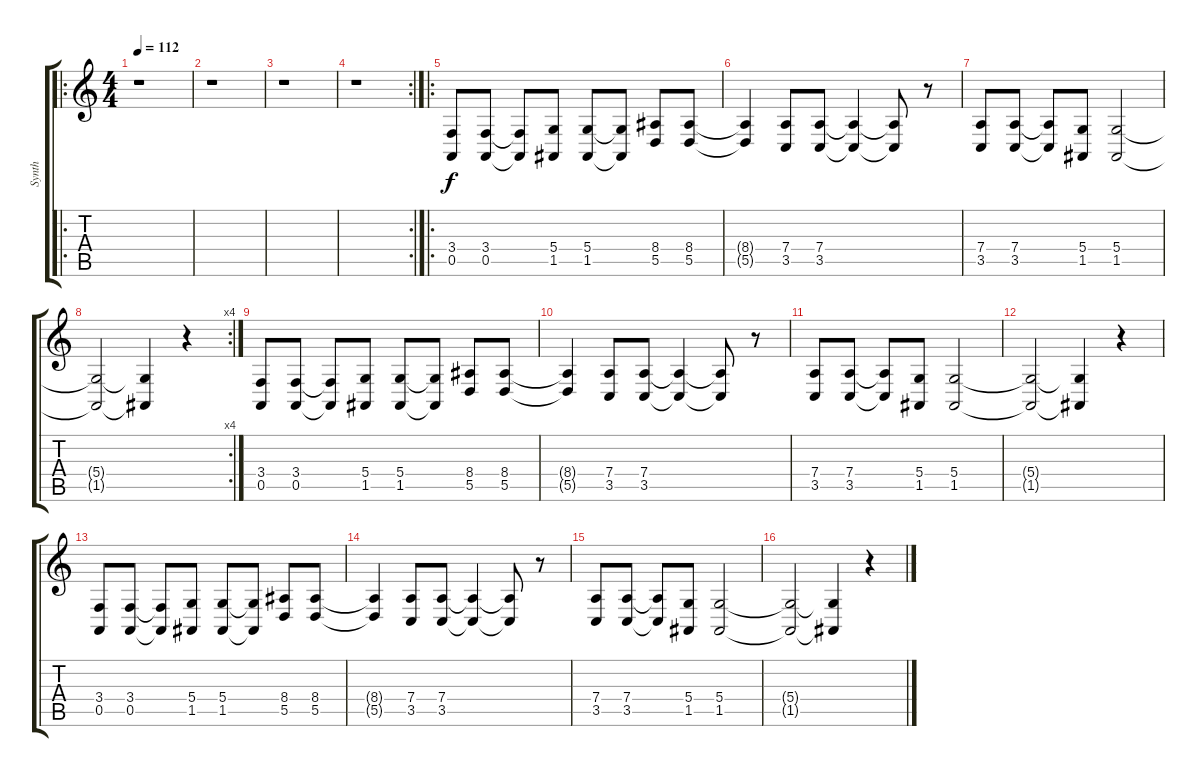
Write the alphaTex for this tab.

\track ("Synth" "Synth") {instrument fx5brightness}
\staff {score tabs}
\tuning (E4 B3 G3 D3 A2 E2) {hide}
\ro
\ts (4 4)
\tempo 112
\clef g2
\ks c
r.1{dy f instrument fx5brightness} |
r.1 |
r.1 |
\rc 2
r.1 |
\ro
(3.4 0.5).8 (3.4 0.5).8 (3.4{t} 0.5{t}).8 (5.4 1.5).8 (5.4 1.5).8 (5.4{t} 1.5{t}).8 (8.4 5.5).8 (8.4 5.5).8 |
(8.4{t} 5.5{t}).4 (7.4 3.5).8 (7.4 3.5).8 (7.4{t} 3.5{t}).4 (7.4{t} 3.5{t}).8 r.8 |
(7.4 3.5).8 (7.4 3.5).8 (7.4{t} 3.5{t}).8 (5.4 1.5).8 (5.4 1.5).2 |
\rc 4
(5.4{t} 1.5{t}).2 (5.4{t} 1.5{t}).4 r.4 |
(3.4 0.5).8 (3.4 0.5).8 (3.4{t} 0.5{t}).8 (5.4 1.5).8 (5.4 1.5).8 (5.4{t} 1.5{t}).8 (8.4 5.5).8 (8.4 5.5).8 |
(8.4{t} 5.5{t}).4 (7.4 3.5).8 (7.4 3.5).8 (7.4{t} 3.5{t}).4 (7.4{t} 3.5{t}).8 r.8 |
(7.4 3.5).8 (7.4 3.5).8 (7.4{t} 3.5{t}).8 (5.4 1.5).8 (5.4 1.5).2 |
(5.4{t} 1.5{t}).2 (5.4{t} 1.5{t}).4 r.4 |
(3.4 0.5).8 (3.4 0.5).8 (3.4{t} 0.5{t}).8 (5.4 1.5).8 (5.4 1.5).8 (5.4{t} 1.5{t}).8 (8.4 5.5).8 (8.4 5.5).8 |
(8.4{t} 5.5{t}).4 (7.4 3.5).8 (7.4 3.5).8 (7.4{t} 3.5{t}).4 (7.4{t} 3.5{t}).8 r.8 |
(7.4 3.5).8 (7.4 3.5).8 (7.4{t} 3.5{t}).8 (5.4 1.5).8 (5.4 1.5).2 |
(5.4{t} 1.5{t}).2 (5.4{t} 1.5{t}).4 r.4
